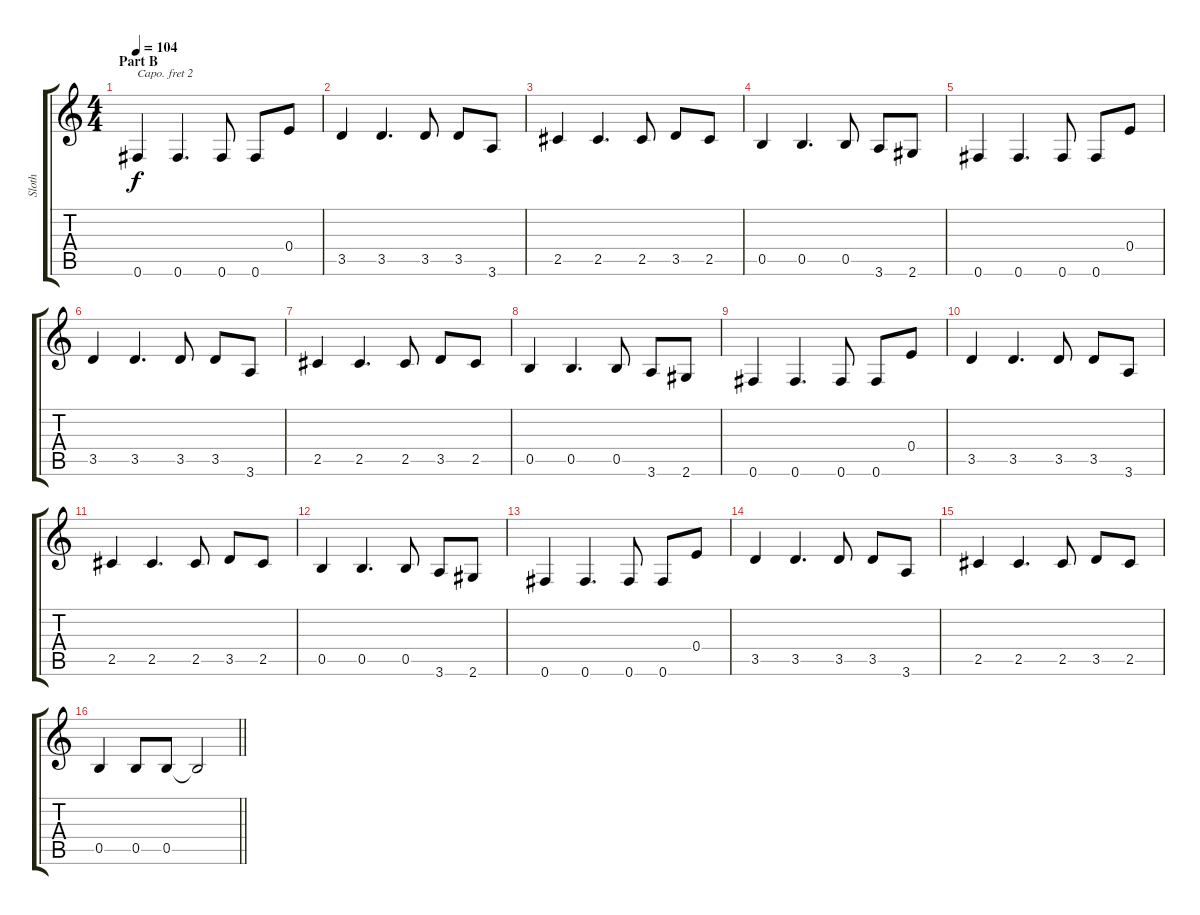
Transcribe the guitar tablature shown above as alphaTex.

\track ("Sloth" "Sloth") {instrument acousticguitarsteel}
\staff {score tabs}
\capo 2
\tuning (E4 B3 G3 D3 A2 E2) {hide}
\ts (4 4)
\section ("" "Part B")
\tempo 104
\clef g2
\ks c
0.6.4{dy f} 0.6.4{d} 0.6.8 0.6.8 0.4.8 |
3.5.4 3.5.4{d} 3.5.8 3.5.8 3.6.8 |
2.5.4 2.5.4{d} 2.5.8 3.5.8 2.5.8 |
0.5.4 0.5.4{d} 0.5.8 3.6.8 2.6.8 |
0.6.4 0.6.4{d} 0.6.8 0.6.8 0.4.8 |
3.5.4 3.5.4{d} 3.5.8 3.5.8 3.6.8 |
2.5.4 2.5.4{d} 2.5.8 3.5.8 2.5.8 |
0.5.4 0.5.4{d} 0.5.8 3.6.8 2.6.8 |
0.6.4 0.6.4{d} 0.6.8 0.6.8 0.4.8 |
3.5.4 3.5.4{d} 3.5.8 3.5.8 3.6.8 |
2.5.4 2.5.4{d} 2.5.8 3.5.8 2.5.8 |
0.5.4 0.5.4{d} 0.5.8 3.6.8 2.6.8 |
0.6.4 0.6.4{d} 0.6.8 0.6.8 0.4.8 |
3.5.4 3.5.4{d} 3.5.8 3.5.8 3.6.8 |
2.5.4 2.5.4{d} 2.5.8 3.5.8 2.5.8 |
\barLineRight lightlight
0.5.4 0.5.8 0.5.8 0.5{t}.2
